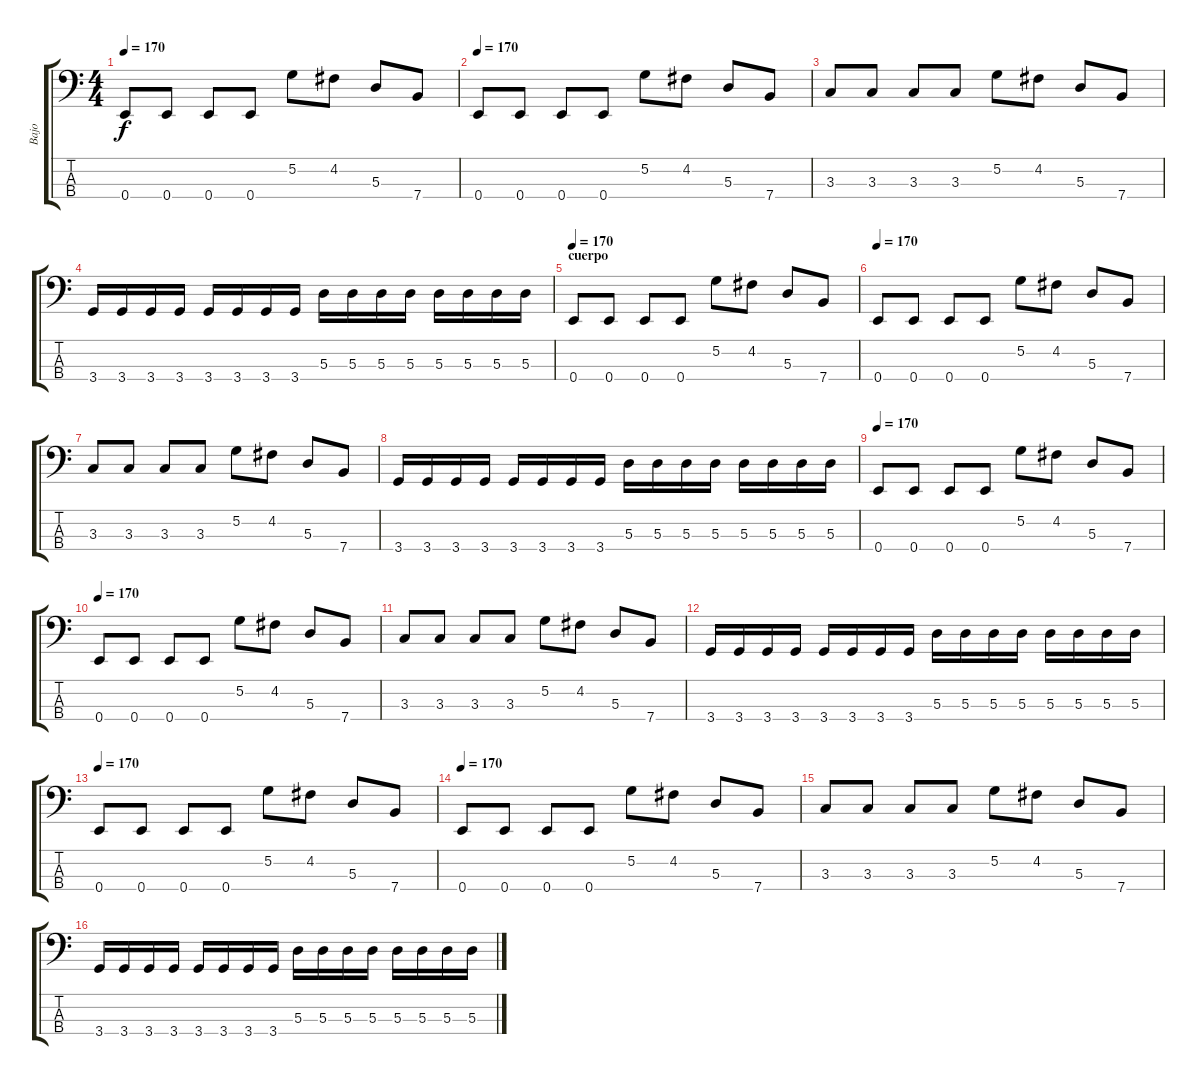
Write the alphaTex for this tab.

\track ("Bajo" "Bajo") {instrument electricbasspick}
\staff {score tabs}
\tuning (G2 D2 A1 E1) {hide}
\ts (4 4)
\tempo 170
\clef f4
\ks c
0.4.8{dy f} 0.4.8 0.4.8 0.4.8 5.2.8 4.2.8 5.3.8 7.4.8 |
\tempo 170
0.4.8 0.4.8 0.4.8 0.4.8 5.2.8 4.2.8 5.3.8 7.4.8 |
3.3.8 3.3.8 3.3.8 3.3.8 5.2.8 4.2.8 5.3.8 7.4.8 |
3.4.16 3.4.16 3.4.16 3.4.16 3.4.16 3.4.16 3.4.16 3.4.16 5.3.16 5.3.16 5.3.16 5.3.16 5.3.16 5.3.16 5.3.16 5.3.16 |
\section ("" "cuerpo")
\tempo 170
0.4.8 0.4.8 0.4.8 0.4.8 5.2.8 4.2.8 5.3.8 7.4.8 |
\tempo 170
0.4.8 0.4.8 0.4.8 0.4.8 5.2.8 4.2.8 5.3.8 7.4.8 |
3.3.8 3.3.8 3.3.8 3.3.8 5.2.8 4.2.8 5.3.8 7.4.8 |
3.4.16 3.4.16 3.4.16 3.4.16 3.4.16 3.4.16 3.4.16 3.4.16 5.3.16 5.3.16 5.3.16 5.3.16 5.3.16 5.3.16 5.3.16 5.3.16 |
\tempo 170
0.4.8 0.4.8 0.4.8 0.4.8 5.2.8 4.2.8 5.3.8 7.4.8 |
\tempo 170
0.4.8 0.4.8 0.4.8 0.4.8 5.2.8 4.2.8 5.3.8 7.4.8 |
3.3.8 3.3.8 3.3.8 3.3.8 5.2.8 4.2.8 5.3.8 7.4.8 |
3.4.16 3.4.16 3.4.16 3.4.16 3.4.16 3.4.16 3.4.16 3.4.16 5.3.16 5.3.16 5.3.16 5.3.16 5.3.16 5.3.16 5.3.16 5.3.16 |
\tempo 170
0.4.8 0.4.8 0.4.8 0.4.8 5.2.8 4.2.8 5.3.8 7.4.8 |
\tempo 170
0.4.8 0.4.8 0.4.8 0.4.8 5.2.8 4.2.8 5.3.8 7.4.8 |
3.3.8 3.3.8 3.3.8 3.3.8 5.2.8 4.2.8 5.3.8 7.4.8 |
3.4.16 3.4.16 3.4.16 3.4.16 3.4.16 3.4.16 3.4.16 3.4.16 5.3.16 5.3.16 5.3.16 5.3.16 5.3.16 5.3.16 5.3.16 5.3.16
